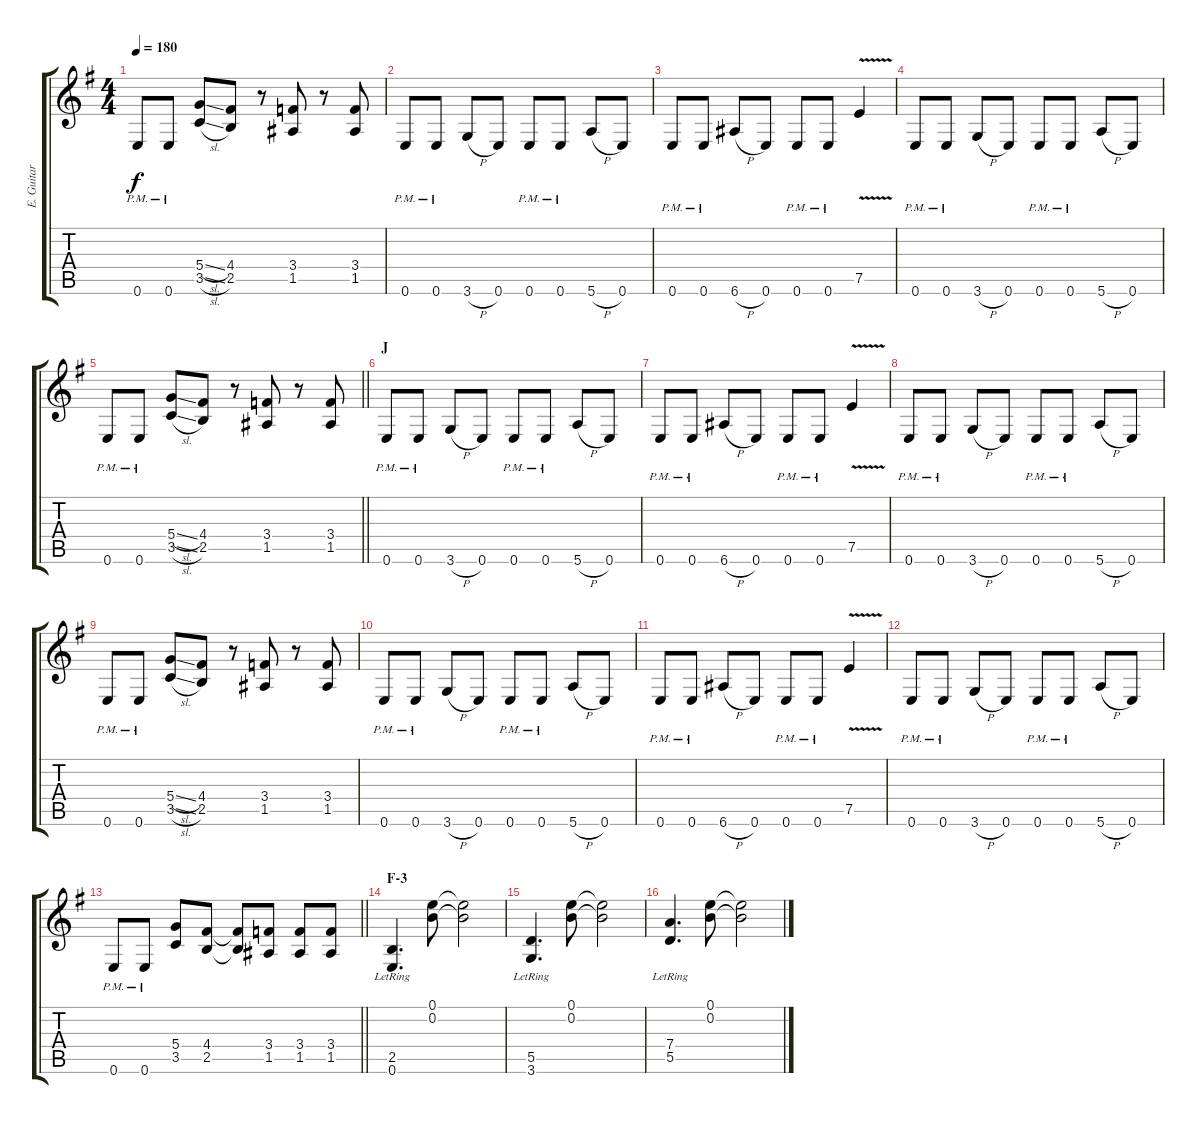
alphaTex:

\track ("E. Guitar I" "E. Guitar ") {instrument overdrivenguitar}
\staff {score tabs}
\tuning (E4 B3 G3 D3 A2 E2) {hide}
\ts (4 4)
\tempo 180
\clef g2
\ks g
0.6{pm}.8{dy f} 0.6{pm}.8 (5.4{sl} 3.5{sl}).8 (4.4 2.5).8 r.8 (3.4 1.5).8 r.8 (3.4 1.5).8 |
0.6{pm}.8 0.6{pm}.8 3.6{h}.8 0.6.8 0.6{pm}.8 0.6{pm}.8 5.6{h}.8 0.6.8 |
0.6{pm}.8 0.6{pm}.8 6.6{h}.8 0.6.8 0.6{pm}.8 0.6{pm}.8 7.5{v}.4 |
0.6{pm}.8 0.6{pm}.8 3.6{h}.8 0.6.8 0.6{pm}.8 0.6{pm}.8 5.6{h}.8 0.6.8 |
\barLineRight lightlight
0.6{pm}.8 0.6{pm}.8 (5.4{sl} 3.5{sl}).8 (4.4 2.5).8 r.8 (3.4 1.5).8 r.8 (3.4 1.5).8 |
\section ("" "J")
0.6{pm}.8 0.6{pm}.8 3.6{h}.8 0.6.8 0.6{pm}.8 0.6{pm}.8 5.6{h}.8 0.6.8 |
0.6{pm}.8 0.6{pm}.8 6.6{h}.8 0.6.8 0.6{pm}.8 0.6{pm}.8 7.5{v}.4 |
0.6{pm}.8 0.6{pm}.8 3.6{h}.8 0.6.8 0.6{pm}.8 0.6{pm}.8 5.6{h}.8 0.6.8 |
0.6{pm}.8 0.6{pm}.8 (5.4{sl} 3.5{sl}).8 (4.4 2.5).8 r.8 (3.4 1.5).8 r.8 (3.4 1.5).8 |
0.6{pm}.8 0.6{pm}.8 3.6{h}.8 0.6.8 0.6{pm}.8 0.6{pm}.8 5.6{h}.8 0.6.8 |
0.6{pm}.8 0.6{pm}.8 6.6{h}.8 0.6.8 0.6{pm}.8 0.6{pm}.8 7.5{v}.4 |
0.6{pm}.8 0.6{pm}.8 3.6{h}.8 0.6.8 0.6{pm}.8 0.6{pm}.8 5.6{h}.8 0.6.8 |
\barLineRight lightlight
0.6{pm}.8 0.6{pm}.8 (5.4 3.5).8 (4.4 2.5).8 (4.4{t} 2.5{t}).8 (3.4 1.5).8 (3.4 1.5).8 (3.4 1.5).8 |
\section ("" "F-3")
(2.5{lr} 0.6{lr}).4{d} (0.1 0.2).8 (0.1{t} 0.2{t}).2 |
(5.5{lr} 3.6{lr}).4{d} (0.1 0.2).8 (0.1{t} 0.2{t}).2 |
(7.4{lr} 5.5{lr}).4{d} (0.1 0.2).8 (0.1{t} 0.2{t}).2
